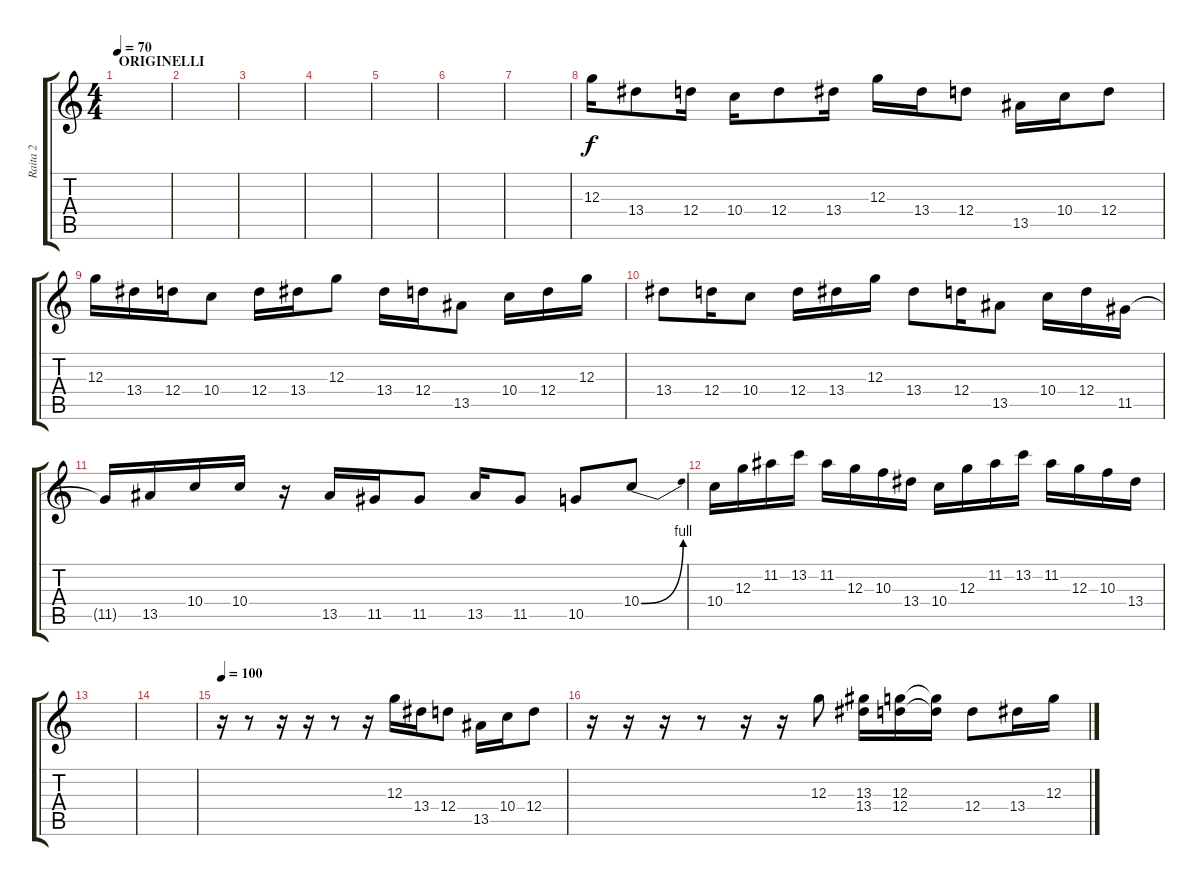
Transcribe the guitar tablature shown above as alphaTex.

\track ("Raita 2" "Raita 2") {instrument overdrivenguitar}
\staff {score tabs}
\tuning (E4 B3 G3 D3 A2 E2) {hide}
\ts (4 4)
\section ("" "ORIGINELLI")
\tempo 70
\clef g2
\ks c
|
|
|
|
|
|
|
12.3.16 13.4.8 12.4.16 10.4.16 12.4.8 13.4.16 12.3.16 13.4.16 12.4.8 13.5.16 10.4.16 12.4.8 |
12.3.16 13.4.16 12.4.16 10.4.8 12.4.16 13.4.16 12.3.8 13.4.16 12.4.16 13.5.8 10.4.16 12.4.16 12.3.16 |
13.4.8 12.4.16 10.4.8 12.4.16 13.4.16 12.3.16 13.4.8 12.4.16 13.5.8 10.4.16 12.4.16 11.5.16 |
11.5{t}.16 13.5.16 10.4.16 10.4.16 r.16 13.5.16 11.5.16 11.5.8 13.5.16 11.5.8 10.5.8 10.4{be (bend 0 0 60 4)}.8 |
10.4.16 12.3.16 11.2.16 13.2.16 11.2.16 12.3.16 10.3.16 13.4.16 10.4.16 12.3.16 11.2.16 13.2.16 11.2.16 12.3.16 10.3.16 13.4.16 |
|
|
\tempo 100
r.16 r.8 r.16 r.16 r.8 r.16 12.3.16 13.4.16 12.4.8 13.5.16 10.4.16 12.4.8 |
r.16 r.16 r.16 r.8 r.16 r.16 12.3.8 (13.3 13.4).16 (12.3 12.4).16 (12.3{t} 12.4{t}).16 12.4.8 13.4.16 12.3.16
